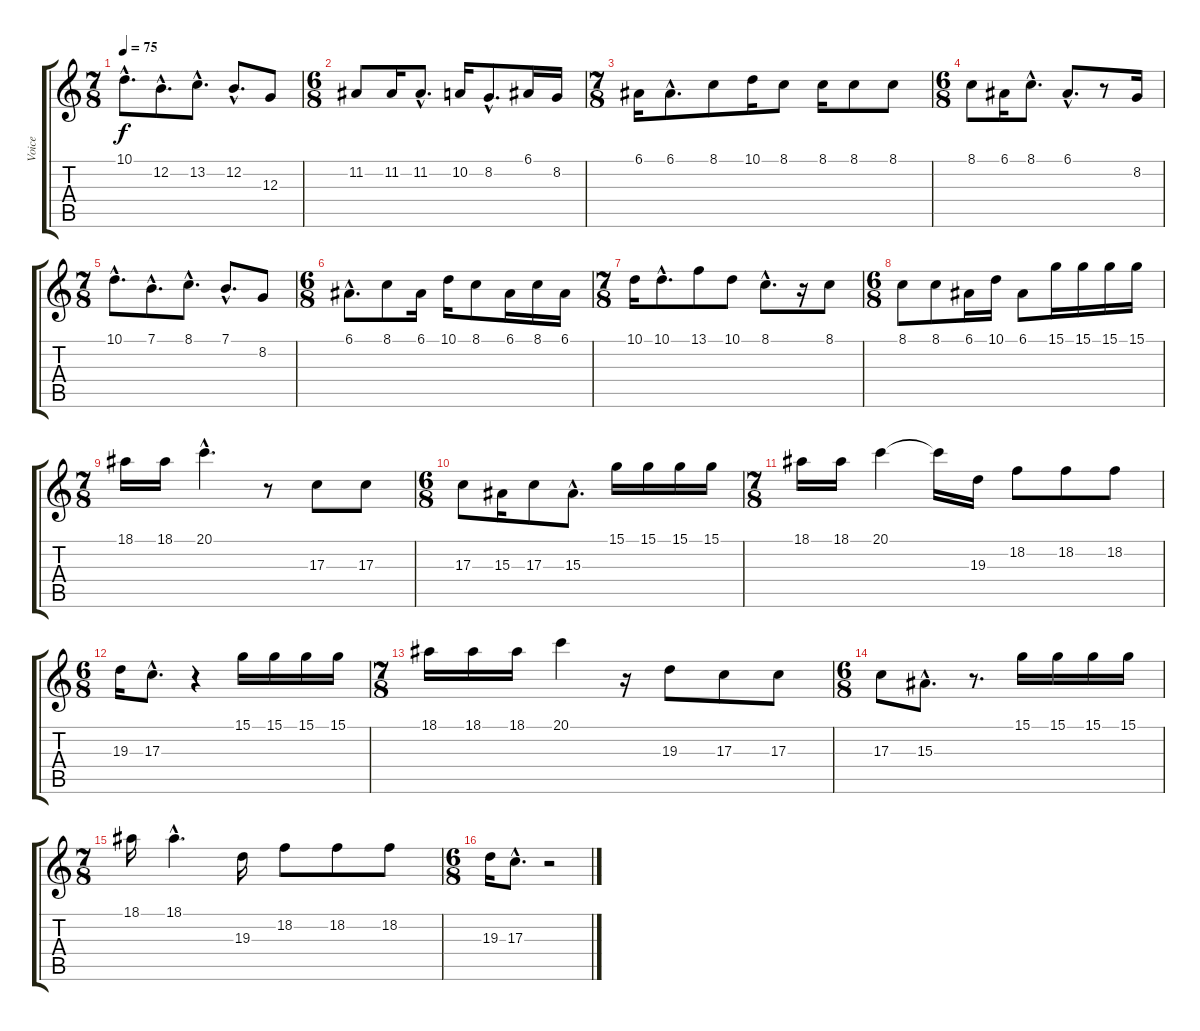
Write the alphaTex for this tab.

\track ("Voice" "Voice") {instrument lead6voice}
\staff {score tabs}
\tuning (E4 B3 G3 D3 A2 E2) {hide}
\ts (7 8)
\tempo 75
\clef g2
\ks c
10.1{hac}.8{d dy f} 12.2{hac}.8{d} 13.2{hac}.8{d} 12.2{hac}.8{d} 12.3.8 |
\ts (6 8)
11.2.8 11.2.16 11.2{hac}.8{d} 10.2.16 8.2{hac}.8{d} 6.1.16 8.2.16 |
\ts (7 8)
6.1.16 6.1{hac}.8{d} 8.1.8 10.1.16 8.1.8 8.1.16 8.1.8 8.1.8 |
\ts (6 8)
8.1.8 6.1.16 8.1{hac}.8{d} 6.1{hac}.8{d} r.8 8.2.16 |
\ts (7 8)
10.1{hac}.8{d} 7.1{hac}.8{d} 8.1{hac}.8{d} 7.1{hac}.8{d} 8.2.8 |
\ts (6 8)
6.1{hac}.8{d} 8.1.8 6.1.16 10.1.16 8.1.8 6.1.16 8.1.16 6.1.16 |
\ts (7 8)
10.1.16 10.1{hac}.8{d} 13.1.8 10.1.8 8.1{hac}.8{d} r.16 8.1.8 |
\ts (6 8)
8.1.8 8.1.8 6.1.16 10.1.16 6.1.8 15.1.16 15.1.16 15.1.16 15.1.16 |
\ts (7 8)
18.1.16 18.1.16 20.1{hac}.4{d} r.8 17.3.8 17.3.8 |
\ts (6 8)
17.3.8 15.3.16 17.3.8 15.3{hac}.8{d} 15.1.16 15.1.16 15.1.16 15.1.16 |
\ts (7 8)
18.1.16 18.1.16 20.1.4 20.1{t}.16 19.3.16 18.2.8 18.2.8 18.2.8 |
\ts (6 8)
19.3.16 17.3{hac}.8{d} r.4 15.1.16 15.1.16 15.1.16 15.1.16 |
\ts (7 8)
18.1.16 18.1.16 18.1.16 20.1.4 r.16 19.3.8 17.3.8 17.3.8 |
\ts (6 8)
17.3.8 15.3{hac}.8{d} r.8{d} 15.1.16 15.1.16 15.1.16 15.1.16 |
\ts (7 8)
18.1.16 18.1{hac}.4{d} 19.3.16 18.2.8 18.2.8 18.2.8 |
\ts (6 8)
19.3.16 17.3{hac}.8{d} r.2
